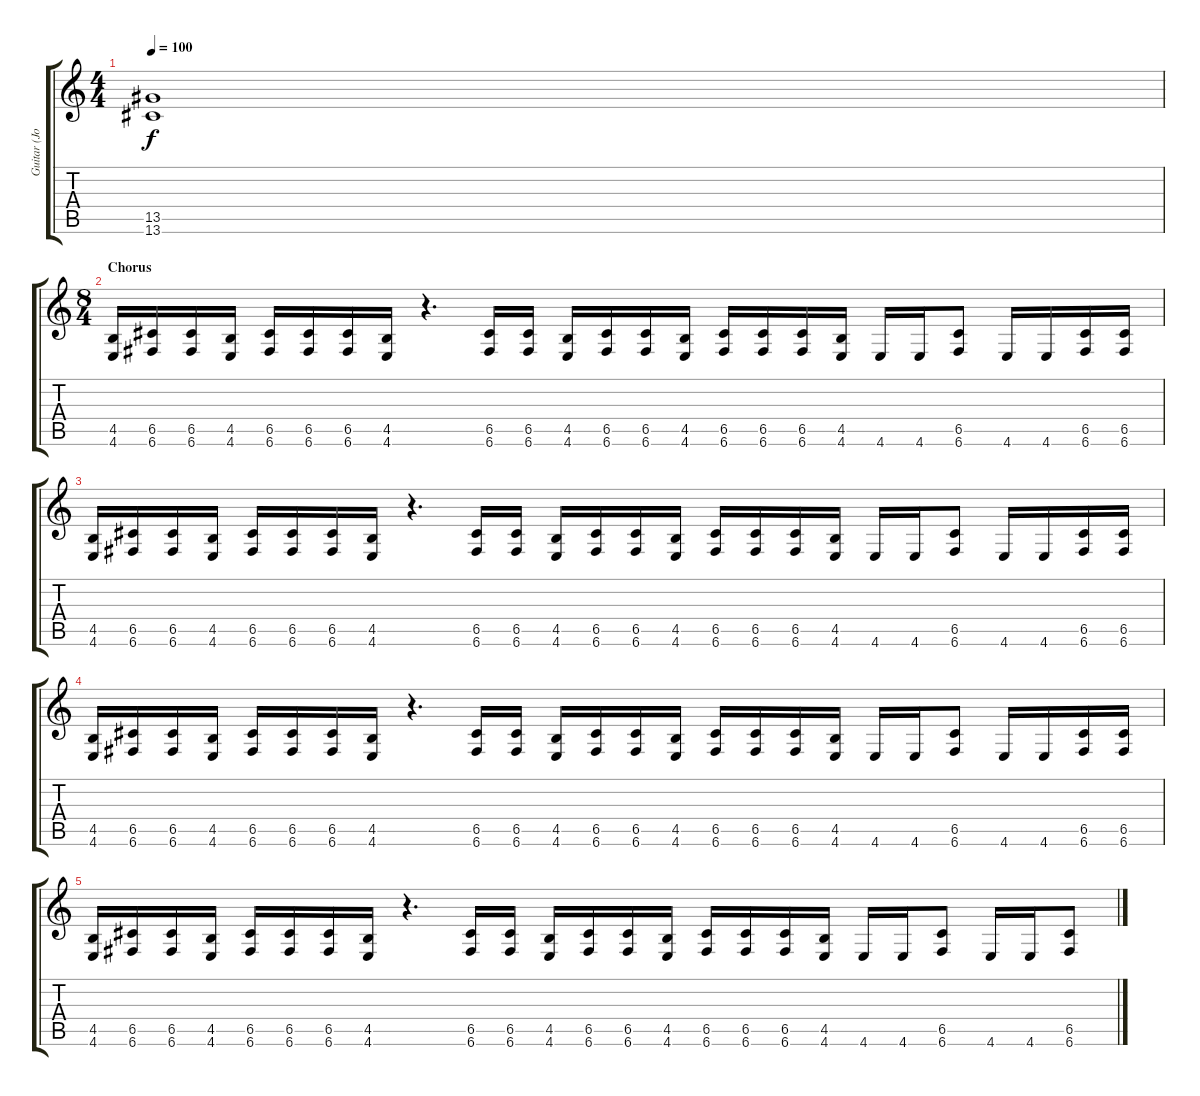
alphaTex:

\track ("Guitar (John LeCompt)" "Guitar (Jo") {instrument distortionguitar}
\staff {score tabs}
\tuning (D4 A3 F3 C3 G2 C2) {hide}
\ts (4 4)
\tempo 100
\clef g2
\ks c
(13.5{t} 13.6{t}).1{dy f} |
\ts (8 4)
\section ("" "Chorus")
(4.5 4.6).16 (6.5 6.6).16 (6.5 6.6).16 (4.5 4.6).16 (6.5 6.6).16 (6.5 6.6).16 (6.5 6.6).16 (4.5 4.6).16 r.4{d} (6.5 6.6).16 (6.5 6.6).16 (4.5 4.6).16 (6.5 6.6).16 (6.5 6.6).16 (4.5 4.6).16 (6.5 6.6).16 (6.5 6.6).16 (6.5 6.6).16 (4.5 4.6).16 4.6.16 4.6.16 (6.5 6.6).8 4.6.16 4.6.16 (6.5 6.6).16 (6.5 6.6).16 |
(4.5 4.6).16 (6.5 6.6).16 (6.5 6.6).16 (4.5 4.6).16 (6.5 6.6).16 (6.5 6.6).16 (6.5 6.6).16 (4.5 4.6).16 r.4{d} (6.5 6.6).16 (6.5 6.6).16 (4.5 4.6).16 (6.5 6.6).16 (6.5 6.6).16 (4.5 4.6).16 (6.5 6.6).16 (6.5 6.6).16 (6.5 6.6).16 (4.5 4.6).16 4.6.16 4.6.16 (6.5 6.6).8 4.6.16 4.6.16 (6.5 6.6).16 (6.5 6.6).16 |
(4.5 4.6).16 (6.5 6.6).16 (6.5 6.6).16 (4.5 4.6).16 (6.5 6.6).16 (6.5 6.6).16 (6.5 6.6).16 (4.5 4.6).16 r.4{d} (6.5 6.6).16 (6.5 6.6).16 (4.5 4.6).16 (6.5 6.6).16 (6.5 6.6).16 (4.5 4.6).16 (6.5 6.6).16 (6.5 6.6).16 (6.5 6.6).16 (4.5 4.6).16 4.6.16 4.6.16 (6.5 6.6).8 4.6.16 4.6.16 (6.5 6.6).16 (6.5 6.6).16 |
(4.5 4.6).16 (6.5 6.6).16 (6.5 6.6).16 (4.5 4.6).16 (6.5 6.6).16 (6.5 6.6).16 (6.5 6.6).16 (4.5 4.6).16 r.4{d} (6.5 6.6).16 (6.5 6.6).16 (4.5 4.6).16 (6.5 6.6).16 (6.5 6.6).16 (4.5 4.6).16 (6.5 6.6).16 (6.5 6.6).16 (6.5 6.6).16 (4.5 4.6).16 4.6.16 4.6.16 (6.5 6.6).8 4.6.16 4.6.16 (6.5 6.6).8
